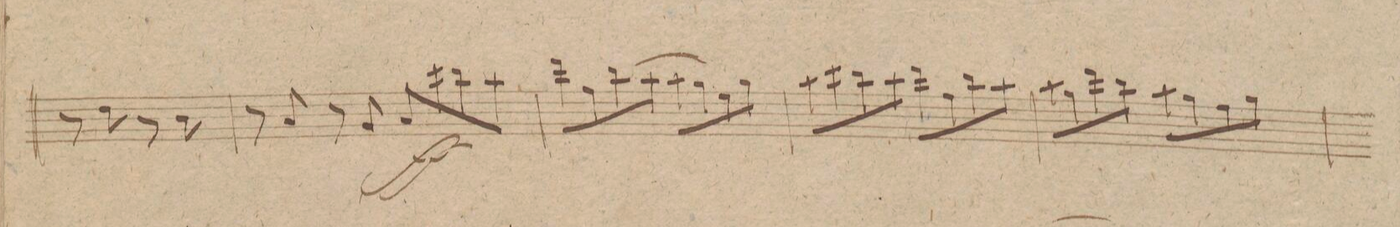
**kern	**dynam
*I"Violino. 1mo	*
*clefG2	*
*k[f#c#g#]	*
*met(c|)	*
*M2/2	*
8r	.
8dd\	.
8r	.
8b\	.
=53	=53
8r	.
8a/	.
8r	.
8g#/	.
8a/L	ff
8ccc#\	.
8bb\	.
8aa\J	.
=54	=54
8ddd\L	.
8ff#\	.
(8bb\	.
8aa\J	.
8aa\L	.
8gg#\)	.
8ee\	.
8gg#\J	.
=55	=55
8aa\L	.
8ccc#\	.
8bb\	.
8aa\J	.
8ddd\L	.
8ff#\	.
8bb\	.
8aa\J	.
=56	=56
8aa\L	.
8gg#\	.
8ddd\	.
8bb\J	.
8aa\L	.
8gg#\	.
8ff#\	.
8gg#\J	.
=57	=57
*-	*-
